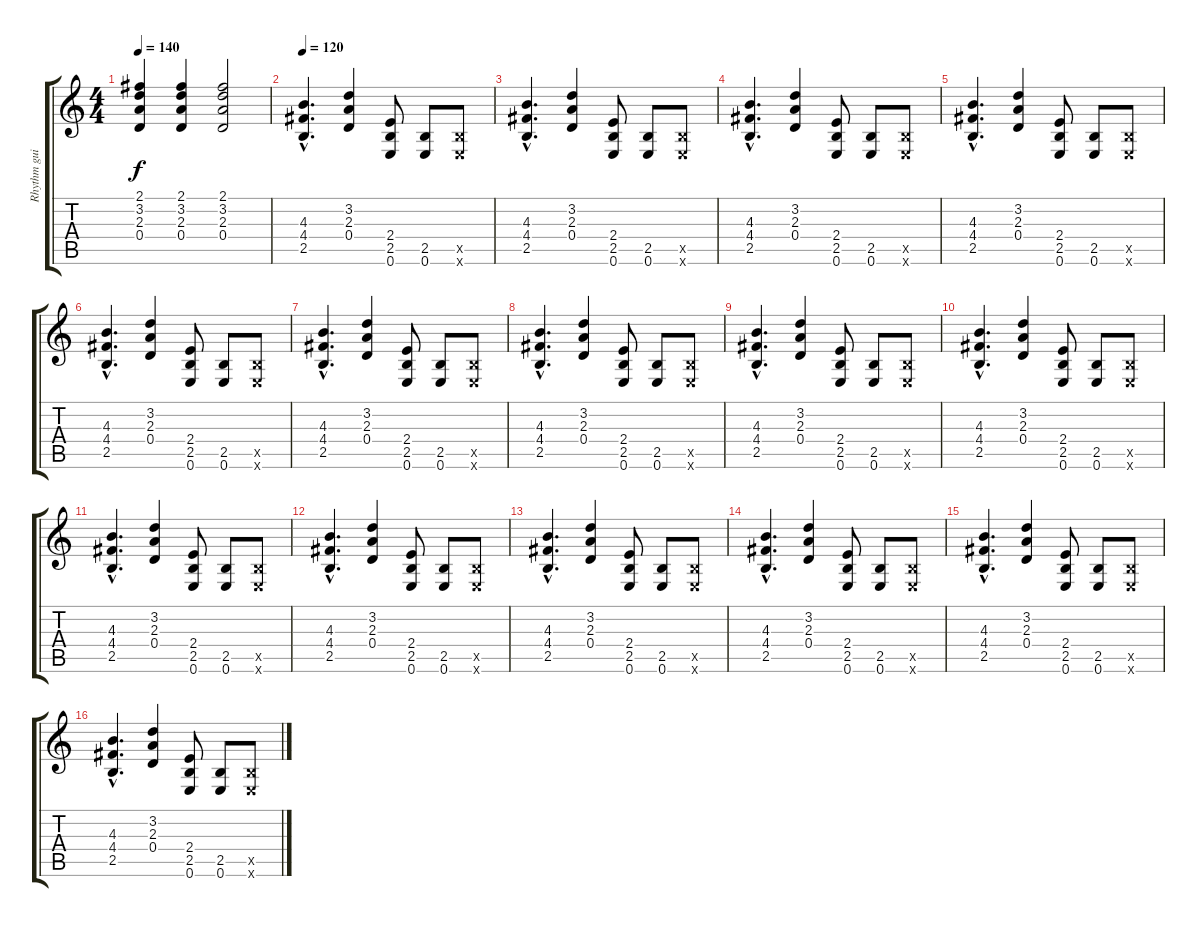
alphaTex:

\track ("Rhythm guitar" "Rhythm gui") {instrument overdrivenguitar}
\staff {score tabs}
\tuning (E4 B3 G3 D3 A2 E2) {hide}
\ts (4 4)
\tempo 140
\clef g2
\ks c
(2.1 3.2 2.3 0.4).4{dy f} (2.1 3.2 2.3 0.4).4 (2.1 3.2 2.3 0.4).2 |
\tempo 120
(4.3{hac} 4.4{hac} 2.5{hac}).4{d volume 10 balance 8} (3.2 2.3 0.4).4 (2.4 2.5 0.6).8 (2.5 0.6).8 (2.5{x} 0.6{x}).8 |
(4.3{hac} 4.4{hac} 2.5{hac}).4{d} (3.2 2.3 0.4).4 (2.4 2.5 0.6).8 (2.5 0.6).8 (2.5{x} 0.6{x}).8 |
(4.3{hac} 4.4{hac} 2.5{hac}).4{d} (3.2 2.3 0.4).4 (2.4 2.5 0.6).8 (2.5 0.6).8 (2.5{x} 0.6{x}).8 |
(4.3{hac} 4.4{hac} 2.5{hac}).4{d} (3.2 2.3 0.4).4 (2.4 2.5 0.6).8 (2.5 0.6).8 (2.5{x} 0.6{x}).8 |
(4.3{hac} 4.4{hac} 2.5{hac}).4{d} (3.2 2.3 0.4).4 (2.4 2.5 0.6).8 (2.5 0.6).8 (2.5{x} 0.6{x}).8 |
(4.3{hac} 4.4{hac} 2.5{hac}).4{d} (3.2 2.3 0.4).4 (2.4 2.5 0.6).8 (2.5 0.6).8 (2.5{x} 0.6{x}).8 |
(4.3{hac} 4.4{hac} 2.5{hac}).4{d} (3.2 2.3 0.4).4 (2.4 2.5 0.6).8 (2.5 0.6).8 (2.5{x} 0.6{x}).8 |
(4.3{hac} 4.4{hac} 2.5{hac}).4{d} (3.2 2.3 0.4).4 (2.4 2.5 0.6).8 (2.5 0.6).8 (2.5{x} 0.6{x}).8 |
(4.3{hac} 4.4{hac} 2.5{hac}).4{d} (3.2 2.3 0.4).4 (2.4 2.5 0.6).8 (2.5 0.6).8 (2.5{x} 0.6{x}).8 |
(4.3{hac} 4.4{hac} 2.5{hac}).4{d} (3.2 2.3 0.4).4 (2.4 2.5 0.6).8 (2.5 0.6).8 (2.5{x} 0.6{x}).8 |
(4.3{hac} 4.4{hac} 2.5{hac}).4{d} (3.2 2.3 0.4).4 (2.4 2.5 0.6).8 (2.5 0.6).8 (2.5{x} 0.6{x}).8 |
(4.3{hac} 4.4{hac} 2.5{hac}).4{d} (3.2 2.3 0.4).4 (2.4 2.5 0.6).8 (2.5 0.6).8 (2.5{x} 0.6{x}).8 |
(4.3{hac} 4.4{hac} 2.5{hac}).4{d} (3.2 2.3 0.4).4 (2.4 2.5 0.6).8 (2.5 0.6).8 (2.5{x} 0.6{x}).8 |
(4.3{hac} 4.4{hac} 2.5{hac}).4{d} (3.2 2.3 0.4).4 (2.4 2.5 0.6).8 (2.5 0.6).8 (2.5{x} 0.6{x}).8 |
(4.3{hac} 4.4{hac} 2.5{hac}).4{d} (3.2 2.3 0.4).4 (2.4 2.5 0.6).8 (2.5 0.6).8 (2.5{x} 0.6{x}).8
